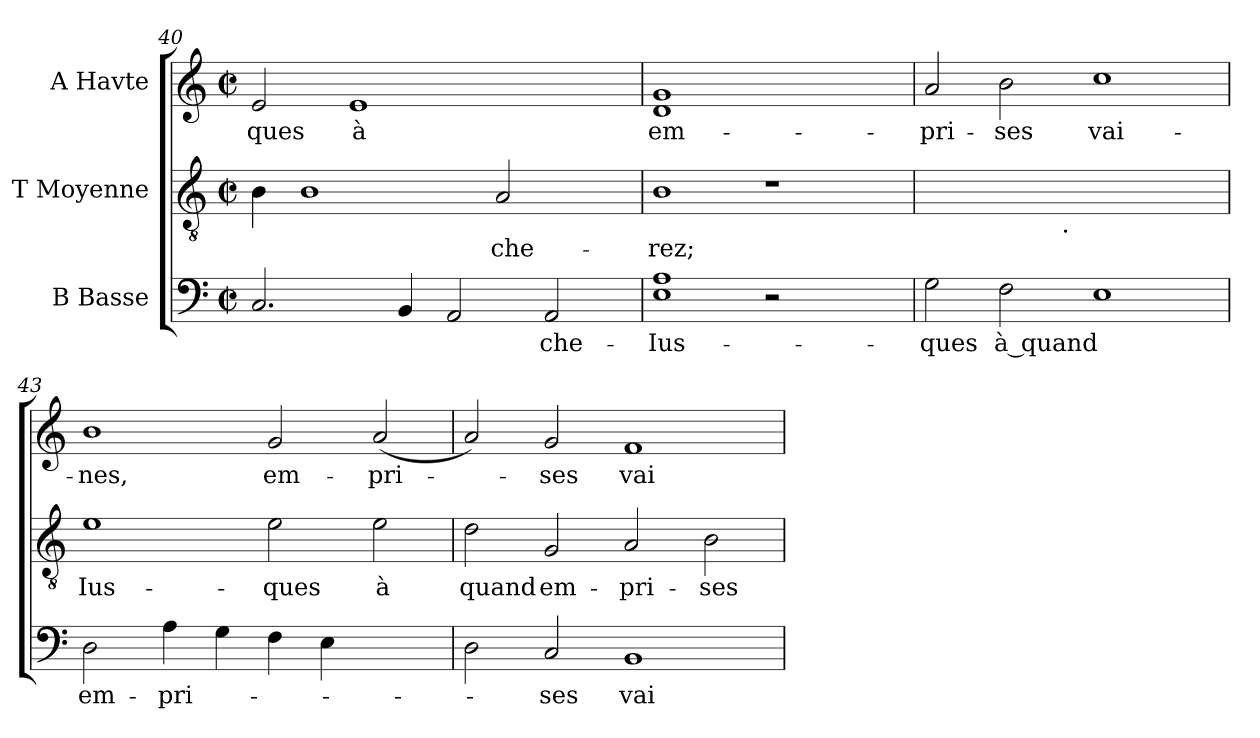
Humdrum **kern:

**kern	**text	**kern	**text	**kern	**text
*part3	*part3	*part2	*part2	*part1	*part1
*staff3	*staff3	*staff2	*staff2	*staff1	*staff1
*I"B  Basse	*	*I"T  Moyenne	*	*I"A  Havte	*
*clefF4	*	*clefGv2	*	*clefG2	*
*M2/2	*	*M2/2	*	*M2/2	*
*met(c|)	*	*met(c|)	*	*met(c|)	*
=40	=40	=40	=40	=40	=40
!	!	!	!	!	!LO:LY:b:cj
2.C/	.	4B\	.	2e/	-ques
.	.	1B	.	.	.
!	!	!	!	!	!LO:LY:b:cj
.	.	.	.	1e	à
4BB/	.	.	.	.	.
2AA/	.	.	.	.	.
!	!	!	!LO:LY:b:cj	!	!
.	.	2A/	-che-	.	.
!	!LO:LY:b:cj	!	!	!	!
2AA/	-che-	.	.	2ryy	.
.	.	4ryy	.	.	.
=41	=41	=41	=41	=41	=41
!	!LO:LY:b:cj	!	!LO:LY:b:cj	!	!LO:LY:b:cj
1E 1A	Ius-	1B	-rez;	1d 1g	em-
2r	.	1r	.	1ryy	.
2ryy	.	.	.	.	.
=42	=42	=42	=42	=42	=42
!	!LO:LY:b:cj	!	!	!	!LO:LY:b:cj
2G\	-ques	2..ryy	.	2a/	-pri-
!	!LO:LY:b:cj	!	!	!	!LO:LY:b:cj
2F\	à quand	.	.	2b\	-ses
!	!	!LO:TX:b:t=.	!	!	!
.	.	1ryy	.	.	.
!	!	!	!	!	!LO:LY:b:cj
1E	.	.	.	1cc	vai-
.	.	8ryy	.	.	.
=43	=43	=43	=43	=43	=43
!	!LO:LY:b	!	!LO:LY:b:cj	!	!LO:LY:b:cj
2D\	em-	1e	Ius-	1b	-nes,
!	!LO:LY:b:rj	!	!	!	!
4A\	-pri-	.	.	.	.
4G\	.	.	.	.	.
!	!	!	!LO:LY:b:cj	!	!LO:LY:b:cj
4F\	.	2e\	-ques	2g/	em-
4E\	.	.	.	.	.
!	!	!	!LO:LY:b:cj	!	!LO:LY:b:cj
2ryy	.	2e\	à	(>2a/	-pri-
!!LO:LB:g=z
=44	=44	=44	=44	=44	=44
!	!	!	!LO:LY:b:cj	!	!
2D\	.	2d\	quand	2a/)	.
!	!LO:LY:b:cj	!	!LO:LY:b	!	!LO:LY:b:cj
2C/	-ses	2G/	em-	2g/	-ses
!	!LO:LY:b:cj	!	!LO:LY:b:cj	!	!LO:LY:b:cj
1BB	vai-	2A/	-pri-	1f	vai-
!	!	!	!LO:LY:b:rj	!	!
.	.	2B\	-ses	.	.
=	=	=	=	=	=
*-	*-	*-	*-	*-	*-
